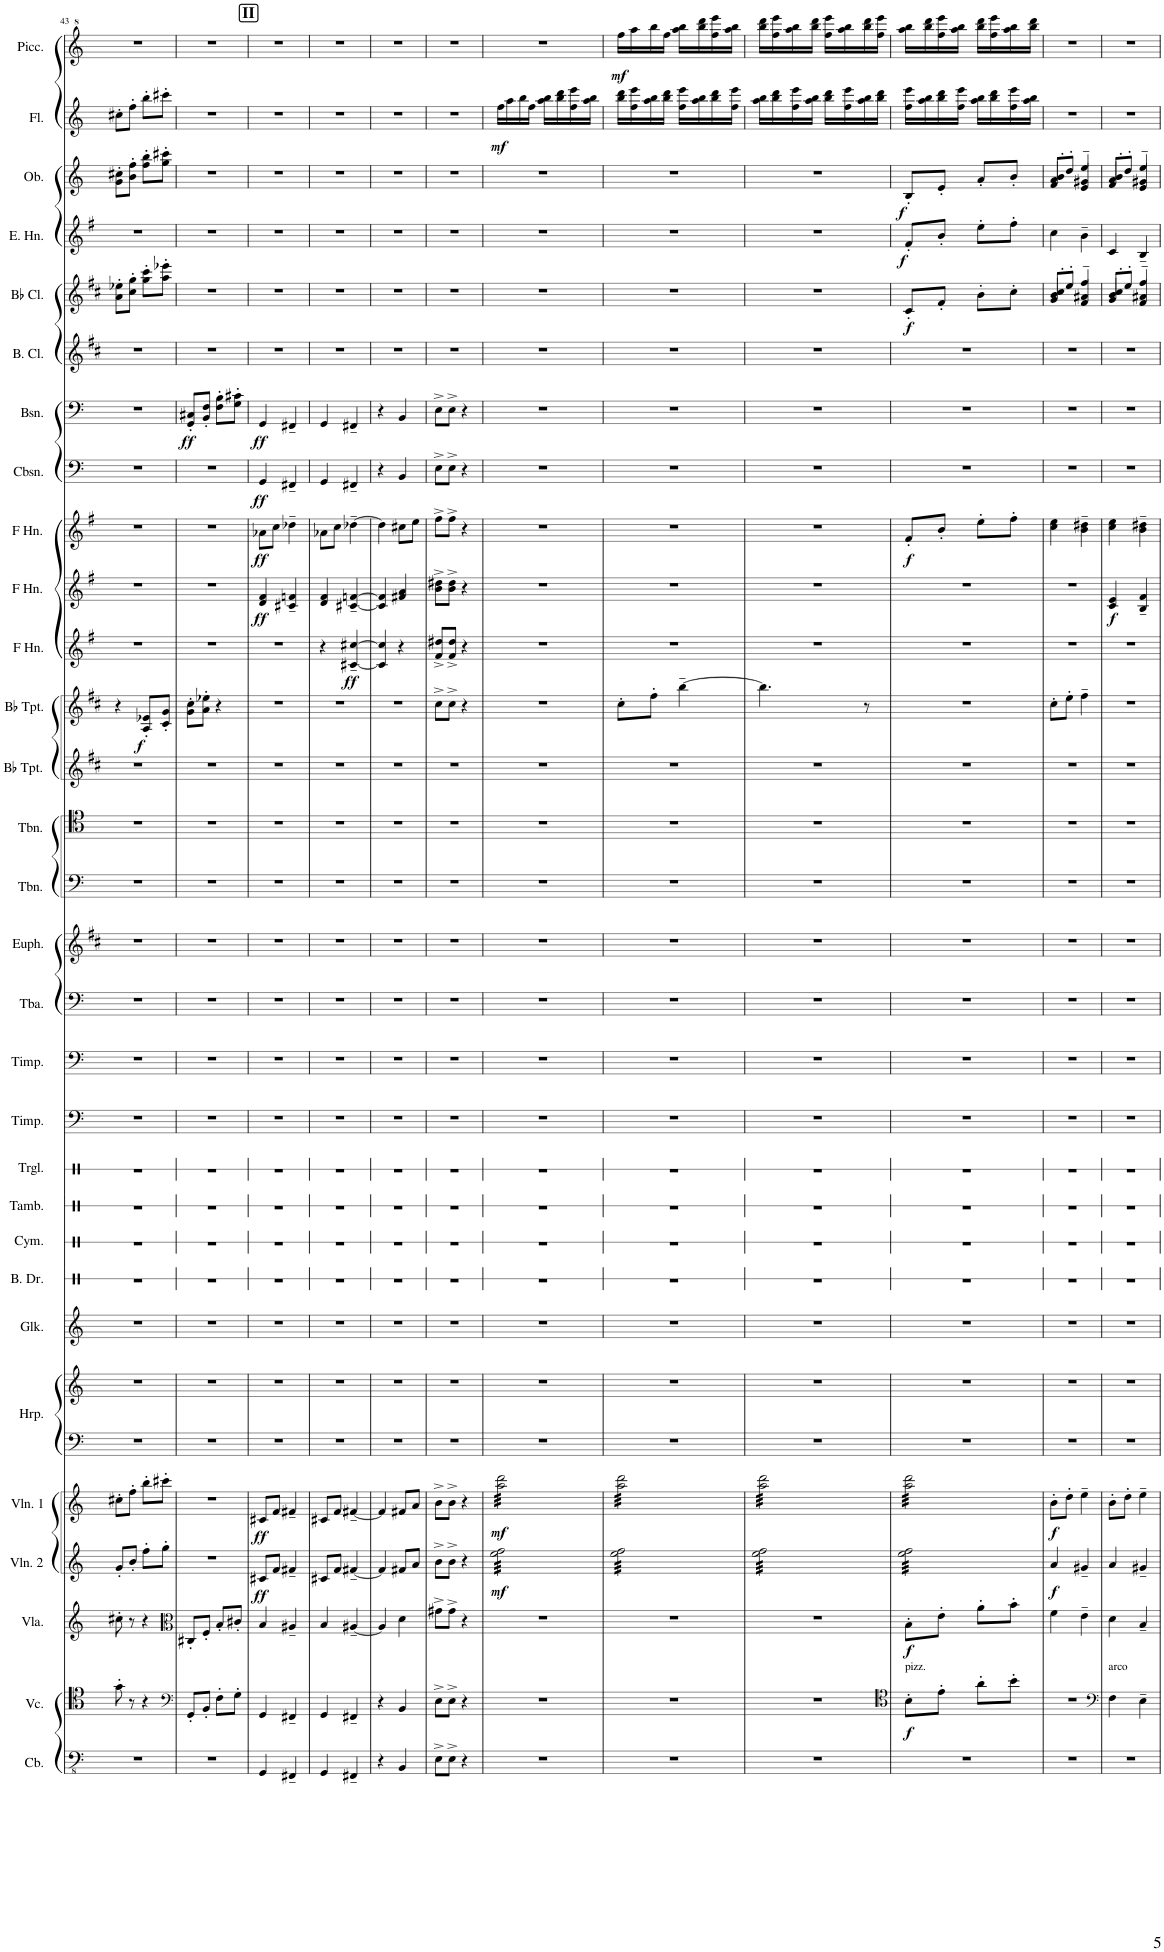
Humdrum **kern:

**kern	**kern	**dynam	**kern	**dynam	**kern	**dynam	**kern	**dynam	**kern	**kern	**kern	**kern	**kern	**kern	**kern	**kern	**kern	**kern	**kern	**kern	**kern	**kern	**kern	**dynam	**kern	**dynam	**kern	**dynam	**kern	**dynam	**kern	**dynam	**kern	**dynam	**kern	**kern	**dynam	**kern	**dynam	**kern	**dynam	**kern	**dynam	**kern	**dynam
*part30	*part29	*part29	*part28	*part28	*part27	*part27	*part26	*part26	*part25	*part25	*part24	*part23	*part22	*part21	*part20	*part19	*part18	*part17	*part16	*part15	*part14	*part13	*part12	*part12	*part11	*part11	*part10	*part10	*part9	*part9	*part8	*part8	*part7	*part7	*part6	*part5	*part5	*part4	*part4	*part3	*part3	*part2	*part2	*part1	*part1
*staff31	*staff30	*staff30	*staff29	*staff29	*staff28	*staff28	*staff27	*staff27	*staff26	*staff25	*staff24	*staff23	*staff22	*staff21	*staff20	*staff19	*staff18	*staff17	*staff16	*staff15	*staff14	*staff13	*staff12	*staff12	*staff11	*staff11	*staff10	*staff10	*staff9	*staff9	*staff8	*staff8	*staff7	*staff7	*staff6	*staff5	*staff5	*staff4	*staff4	*staff3	*staff3	*staff2	*staff2	*staff1	*staff1
*I"Contrabass	*I"Violoncellos	*	*I"Violas	*	*I"Violins 2	*	*I"Violins 1	*	*I"Harps	*	*I"Glockenspiel	*I"Bass Drum	*I"Cymbal	*I"Tambourine	*I"Triangle	*I"Timpani	*I"Timpani	*I"Tuba	*I"Euphonium	*I"Bass Trombone	*I"Tenor Trombones	*I"Bb Trumpet III IV	*I"Bb Trumpet I II	*	*I"F Horn V VI	*	*I"F Horn III IV	*	*I"F Horn I II	*	*I"Contrabassoon	*	*I"Bassoons	*	*I"Bass Clarinet	*I"Bb Clarinets	*	*I"English Horn	*	*I"Oboes	*	*I"Flutes	*	*I"Piccolos	*
*I'Cb.	*I'Vc.	*	*I'Vla.	*	*I'Vln. 2	*	*I'Vln. 1	*	*I'Hrp.	*	*I'Glk.	*I'B. Dr.	*I'Cym.	*I'Tamb.	*I'Trgl.	*I'Timp.	*I'Timp.	*I'Tba.	*I'Euph.	*I'Tbn.	*I'Tbn.	*I'Bb Tpt.	*I'Bb Tpt.	*	*I'F Hn.	*	*I'F Hn.	*	*I'F Hn.	*	*I'Cbsn.	*	*I'Bsn.	*	*I'B. Cl.	*I'Bb Cl.	*	*I'E. Hn.	*	*I'Ob.	*	*I'Fl.	*	*I'Picc.	*
!!LO:PB:g=z
*clefFv4	*clefC4	*	*clefG2	*	*clefG2	*	*clefG2	*	*clefF4	*clefG2	*clefG2	*clefX	*clefX	*clefX	*clefX	*clefF4	*clefF4	*clefF4	*clefG2	*clefF4	*clefC4	*clefG2	*clefG2	*	*clefG2	*	*clefG2	*	*clefG2	*	*clefF4	*	*clefF4	*	*clefG2	*clefG2	*	*clefG2	*	*clefG2	*	*clefG2	*	*clefG^2	*
*Trd7c12	*	*	*	*	*	*	*	*	*	*	*Trd-14c-24	*	*	*	*	*	*	*	*Trd8c14	*	*	*Trd1c2	*Trd1c2	*	*Trd4c7	*	*Trd4c7	*	*Trd4c7	*	*Trd7c12	*	*	*	*Trd8c14	*Trd1c2	*	*Trd4c7	*	*	*	*	*	*Trd-7c-12	*
*k[]	*k[]	*	*k[]	*	*k[]	*	*k[]	*	*k[]	*k[]	*k[]	*k[]	*k[]	*k[]	*k[]	*k[]	*k[]	*k[]	*k[f#c#]	*k[]	*k[]	*k[f#c#]	*k[f#c#]	*	*k[f#]	*	*k[f#]	*	*k[f#]	*	*k[]	*	*k[]	*	*k[f#c#]	*k[f#c#]	*	*k[f#]	*	*k[]	*	*k[]	*	*k[]	*
*M2/4	*M2/4	*	*M2/4	*	*M2/4	*	*M2/4	*	*M2/4	*M2/4	*M2/4	*M2/4	*M2/4	*M2/4	*M2/4	*M2/4	*M2/4	*M2/4	*M2/4	*M2/4	*M2/4	*M2/4	*M2/4	*	*M2/4	*	*M2/4	*	*M2/4	*	*M2/4	*	*M2/4	*	*M2/4	*M2/4	*	*M2/4	*	*M2/4	*	*M2/4	*	*M2/4	*
=43	=43	=43	=43	=43	=43	=43	=43	=43	=43	=43	=43	=43	=43	=43	=43	=43	=43	=43	=43	=43	=43	=43	=43	=43	=43	=43	=43	=43	=43	=43	=43	=43	=43	=43	=43	=43	=43	=43	=43	=43	=43	=43	=43	=43	=43
2r	8g'\	.	8cc#X'\	.	8g'/L	.	8cc#X'\L	.	2r	2r	2r	2r	2r	2r	2r	2r	2r	2r	2r	2r	2r	2r	4r	.	2r	.	2r	.	2r	.	2r	.	2r	.	2r	8a\' 8ee-X\'L	.	2r	.	8g\' 8cc#X\'L	.	8cc#X'\L	.	2r	.
.	8r	.	8r	.	8b'/J	.	8ff'\J	.	.	.	.	.	.	.	.	.	.	.	.	.	.	.	.	.	.	.	.	.	.	.	.	.	.	.	.	8cc#\' 8gg\'J	.	.	.	8b\' 8ff\'J	.	8ff'\J	.	.	.
!	!	!	!	!	!	!	!	!	!	!	!	!	!	!	!	!	!	!	!	!	!	!	!	!LO:DY:b	!	!	!	!	!	!	!	!	!	!	!	!	!	!	!	!	!	!	!	!	!
.	4r	.	4r	.	8ff'\L	.	8bb'\L	.	.	.	.	.	.	.	.	.	.	.	.	.	.	.	8A/' 8e-X/'L	f	.	.	.	.	.	.	.	.	.	.	.	8gg\' 8ccc#\'L	.	.	.	8ff\' 8bb\'L	.	8bb'\L	.	.	.
.	.	.	.	.	8gg'\J	.	8ccc#X'\J	.	.	.	.	.	.	.	.	.	.	.	.	.	.	.	8c#/' 8g/'J	.	.	.	.	.	.	.	.	.	.	.	.	8aa\' 8eee-X\'J	.	.	.	8gg\' 8ccc#X\'J	.	8ccc#X'\J	.	.	.
=44	=44	=44	=44	=44	=44	=44	=44	=44	=44	=44	=44	=44	=44	=44	=44	=44	=44	=44	=44	=44	=44	=44	=44	=44	=44	=44	=44	=44	=44	=44	=44	=44	=44	=44	=44	=44	=44	=44	=44	=44	=44	=44	=44	=44	=44
*	*clefF4	*	*clefC3	*	*	*	*	*	*	*	*	*	*	*	*	*	*	*	*	*	*	*	*	*	*	*	*	*	*	*	*	*	*	*	*	*	*	*	*	*	*	*	*	*	*
!	!	!	!	!	!	!	!	!	!	!	!	!	!	!	!	!	!	!	!	!	!	!	!	!	!	!	!	!	!	!	!	!	!	!LO:DY:b	!	!	!	!	!	!	!	!	!	!	!
2r	8GG'/L	.	8C#X'/L	.	2r	.	2r	.	2r	2r	2r	2r	2r	2r	2r	2r	2r	2r	2r	2r	2r	2r	8g\' 8cc#\'L	.	2r	.	2r	.	2r	.	2r	.	8GG/' 8C#X/'L	ff	2r	2r	.	2r	.	2r	.	2r	.	2r	.
.	8BB'/J	.	8F'/J	.	.	.	.	.	.	.	.	.	.	.	.	.	.	.	.	.	.	.	8a\' 8ee-X\'J	.	.	.	.	.	.	.	.	.	8BB/' 8F/'J	.	.	.	.	.	.	.	.	.	.	.	.
.	8F'\L	.	8B'/L	.	.	.	.	.	.	.	.	.	.	.	.	.	.	.	.	.	.	.	4r	.	.	.	.	.	.	.	.	.	8F\' 8B\'L	.	.	.	.	.	.	.	.	.	.	.	.
.	8G'\J	.	8c#X'/J	.	.	.	.	.	.	.	.	.	.	.	.	.	.	.	.	.	.	.	.	.	.	.	.	.	.	.	.	.	8G\' 8c#X\'J	.	.	.	.	.	.	.	.	.	.	.	.
!!LO:REH:place=s1:a:B:cj:fs=14:t=II
=45	=45	=45	=45	=45	=45	=45	=45	=45	=45	=45	=45	=45	=45	=45	=45	=45	=45	=45	=45	=45	=45	=45	=45	=45	=45	=45	=45	=45	=45	=45	=45	=45	=45	=45	=45	=45	=45	=45	=45	=45	=45	=45	=45	=45	=45
!	!	!	!	!	!	!LO:DY:b	!	!LO:DY:b	!	!	!	!	!	!	!	!	!	!	!	!	!	!	!	!	!	!	!	!LO:DY:b	!	!LO:DY:b	!	!LO:DY:b	!	!LO:DY:b	!	!	!	!	!	!	!	!	!	!	!
4GGG/	4GG/	.	4B/	.	8c#X/L	ff	8c#X/L	ff	2r	2r	2r	2r	2r	2r	2r	2r	2r	2r	2r	2r	2r	2r	2r	.	2r	.	4d/ 4f#/	ff	8a-X\L	ff	4GG/	ff	4GG/	ff	2r	2r	.	2r	.	2r	.	2r	.	2r	.
.	.	.	.	.	8f/J	.	8f/J	.	.	.	.	.	.	.	.	.	.	.	.	.	.	.	.	.	.	.	.	.	8cc\J	.	.	.	.	.	.	.	.	.	.	.	.	.	.	.	.
4FFF#X~/	4FF#X~/	.	4A#X~/	.	4f#X~/	.	4f#X~/	.	.	.	.	.	.	.	.	.	.	.	.	.	.	.	.	.	.	.	4c#X/~ 4fn/~	.	4dd-X~\	.	4FF#X~/	.	4FF#X~/	.	.	.	.	.	.	.	.	.	.	.	.
=46	=46	=46	=46	=46	=46	=46	=46	=46	=46	=46	=46	=46	=46	=46	=46	=46	=46	=46	=46	=46	=46	=46	=46	=46	=46	=46	=46	=46	=46	=46	=46	=46	=46	=46	=46	=46	=46	=46	=46	=46	=46	=46	=46	=46	=46
4GGG/	4GG/	.	4B/	.	8c#X/L	.	8c#X/L	.	2r	2r	2r	2r	2r	2r	2r	2r	2r	2r	2r	2r	2r	2r	2r	.	4r	.	4d/ 4f#/	.	8a-X\L	.	4GG/	.	4GG/	.	2r	2r	.	2r	.	2r	.	2r	.	2r	.
.	.	.	.	.	8f/J	.	8f/J	.	.	.	.	.	.	.	.	.	.	.	.	.	.	.	.	.	.	.	.	.	8cc\J	.	.	.	.	.	.	.	.	.	.	.	.	.	.	.	.
!	!	!	!	!	!	!	!	!	!	!	!	!	!	!	!	!	!	!	!	!	!	!	!	!	!	!LO:DY:b	!	!	!	!	!	!	!	!	!	!	!	!	!	!	!	!	!	!	!
4FFF#X~/	4FF#X~/	.	[4A#X~/	.	[4f#X~/	.	[4f#X~/	.	.	.	.	.	.	.	.	.	.	.	.	.	.	.	.	.	[4c#X/~ [4cc#X/~	ff	[4c#X/~ [4fn/~	.	[4dd-X~\	.	4FF#X~/	.	4FF#X~/	.	.	.	.	.	.	.	.	.	.	.	.
=47	=47	=47	=47	=47	=47	=47	=47	=47	=47	=47	=47	=47	=47	=47	=47	=47	=47	=47	=47	=47	=47	=47	=47	=47	=47	=47	=47	=47	=47	=47	=47	=47	=47	=47	=47	=47	=47	=47	=47	=47	=47	=47	=47	=47	=47
4r	4r	.	4A#/]	.	4f#/]	.	4f#/]	.	2r	2r	2r	2r	2r	2r	2r	2r	2r	2r	2r	2r	2r	2r	2r	.	4c#/] 4cc#/]	.	4c#/] 4f/]	.	4dd-\]	.	4r	.	4r	.	2r	2r	.	2r	.	2r	.	2r	.	2r	.
4BBB/	4BB/	.	4d\	.	8f#X/L	.	8f#X/L	.	.	.	.	.	.	.	.	.	.	.	.	.	.	.	.	.	4r	.	4f#X/ 4a/	.	8cc#X\L	.	4BB/	.	4BB/	.	.	.	.	.	.	.	.	.	.	.	.
.	.	.	.	.	8a/J	.	8a/J	.	.	.	.	.	.	.	.	.	.	.	.	.	.	.	.	.	.	.	.	.	8ee\J	.	.	.	.	.	.	.	.	.	.	.	.	.	.	.	.
=48	=48	=48	=48	=48	=48	=48	=48	=48	=48	=48	=48	=48	=48	=48	=48	=48	=48	=48	=48	=48	=48	=48	=48	=48	=48	=48	=48	=48	=48	=48	=48	=48	=48	=48	=48	=48	=48	=48	=48	=48	=48	=48	=48	=48	=48
8EE^\L	8E^\L	.	8g#X^\L	.	8b^\L	.	8b^\L	.	2r	2r	2r	2r	2r	2r	2r	2r	2r	2r	2r	2r	2r	2r	8cc#^\L	.	8f#/^ 8dd#X/^L	.	8b\^ 8dd#X\^L	.	8ff#^\L	.	8E^\L	.	8E^\L	.	2r	2r	.	2r	.	2r	.	2r	.	2r	.
8EE^\J	8E^\J	.	8g#^\J	.	8b^\J	.	8b^\J	.	.	.	.	.	.	.	.	.	.	.	.	.	.	.	8cc#^\J	.	8f#/^ 8dd#/^J	.	8b\^ 8dd#\^J	.	8ff#^\J	.	8E^\J	.	8E^\J	.	.	.	.	.	.	.	.	.	.	.	.
4r	4r	.	4r	.	4r	.	4r	.	.	.	.	.	.	.	.	.	.	.	.	.	.	.	4r	.	4r	.	4r	.	4r	.	4r	.	4r	.	.	.	.	.	.	.	.	.	.	.	.
=49	=49	=49	=49	=49	=49	=49	=49	=49	=49	=49	=49	=49	=49	=49	=49	=49	=49	=49	=49	=49	=49	=49	=49	=49	=49	=49	=49	=49	=49	=49	=49	=49	=49	=49	=49	=49	=49	=49	=49	=49	=49	=49	=49	=49	=49
!	!	!	!	!	!	!LO:DY:b	!	!LO:DY:b	!	!	!	!	!	!	!	!	!	!	!	!	!	!	!	!	!	!	!	!	!	!	!	!	!	!	!	!	!	!	!	!	!	!	!LO:DY:b	!	!
*	*	*	*	*	*tremolo	*	*	*	*	*	*	*	*	*	*	*	*	*	*	*	*	*	*	*	*	*	*	*	*	*	*	*	*	*	*	*	*	*	*	*	*	*	*	*	*
*	*	*	*	*	*	*	*tremolo	*	*	*	*	*	*	*	*	*	*	*	*	*	*	*	*	*	*	*	*	*	*	*	*	*	*	*	*	*	*	*	*	*	*	*	*	*	*
2r	2r	.	2r	.	32ee\ 32ff\LLL	mf	32aa\ 32ddd\LLL	mf	2r	2r	2r	2r	2r	2r	2r	2r	2r	2r	2r	2r	2r	2r	2r	.	2r	.	2r	.	2r	.	2r	.	2r	.	2r	2r	.	2r	.	2r	.	16ff\LL	mf	2r	.
.	.	.	.	.	32ee\ 32ff\	.	32aa\ 32ddd\	.	.	.	.	.	.	.	.	.	.	.	.	.	.	.	.	.	.	.	.	.	.	.	.	.	.	.	.	.	.	.	.	.	.	.	.	.	.
.	.	.	.	.	32ee\ 32ff\	.	32aa\ 32ddd\	.	.	.	.	.	.	.	.	.	.	.	.	.	.	.	.	.	.	.	.	.	.	.	.	.	.	.	.	.	.	.	.	.	.	16aa\	.	.	.
.	.	.	.	.	32ee\ 32ff\	.	32aa\ 32ddd\	.	.	.	.	.	.	.	.	.	.	.	.	.	.	.	.	.	.	.	.	.	.	.	.	.	.	.	.	.	.	.	.	.	.	.	.	.	.
.	.	.	.	.	32ee\ 32ff\	.	32aa\ 32ddd\	.	.	.	.	.	.	.	.	.	.	.	.	.	.	.	.	.	.	.	.	.	.	.	.	.	.	.	.	.	.	.	.	.	.	16bb\	.	.	.
.	.	.	.	.	32ee\ 32ff\	.	32aa\ 32ddd\	.	.	.	.	.	.	.	.	.	.	.	.	.	.	.	.	.	.	.	.	.	.	.	.	.	.	.	.	.	.	.	.	.	.	.	.	.	.
.	.	.	.	.	32ee\ 32ff\	.	32aa\ 32ddd\	.	.	.	.	.	.	.	.	.	.	.	.	.	.	.	.	.	.	.	.	.	.	.	.	.	.	.	.	.	.	.	.	.	.	16ff\JJ	.	.	.
.	.	.	.	.	32ee\ 32ff\	.	32aa\ 32ddd\	.	.	.	.	.	.	.	.	.	.	.	.	.	.	.	.	.	.	.	.	.	.	.	.	.	.	.	.	.	.	.	.	.	.	.	.	.	.
.	.	.	.	.	32ee\ 32ff\	.	32aa\ 32ddd\	.	.	.	.	.	.	.	.	.	.	.	.	.	.	.	.	.	.	.	.	.	.	.	.	.	.	.	.	.	.	.	.	.	.	16aa\ 16bb\LL	.	.	.
.	.	.	.	.	32ee\ 32ff\	.	32aa\ 32ddd\	.	.	.	.	.	.	.	.	.	.	.	.	.	.	.	.	.	.	.	.	.	.	.	.	.	.	.	.	.	.	.	.	.	.	.	.	.	.
.	.	.	.	.	32ee\ 32ff\	.	32aa\ 32ddd\	.	.	.	.	.	.	.	.	.	.	.	.	.	.	.	.	.	.	.	.	.	.	.	.	.	.	.	.	.	.	.	.	.	.	16bb\ 16ddd\	.	.	.
.	.	.	.	.	32ee\ 32ff\	.	32aa\ 32ddd\	.	.	.	.	.	.	.	.	.	.	.	.	.	.	.	.	.	.	.	.	.	.	.	.	.	.	.	.	.	.	.	.	.	.	.	.	.	.
.	.	.	.	.	32ee\ 32ff\	.	32aa\ 32ddd\	.	.	.	.	.	.	.	.	.	.	.	.	.	.	.	.	.	.	.	.	.	.	.	.	.	.	.	.	.	.	.	.	.	.	16ff\ 16eee\	.	.	.
.	.	.	.	.	32ee\ 32ff\	.	32aa\ 32ddd\	.	.	.	.	.	.	.	.	.	.	.	.	.	.	.	.	.	.	.	.	.	.	.	.	.	.	.	.	.	.	.	.	.	.	.	.	.	.
.	.	.	.	.	32ee\ 32ff\	.	32aa\ 32ddd\	.	.	.	.	.	.	.	.	.	.	.	.	.	.	.	.	.	.	.	.	.	.	.	.	.	.	.	.	.	.	.	.	.	.	16aa\ 16bb\JJ	.	.	.
.	.	.	.	.	32ee\ 32ff\JJJ	.	32aa\ 32ddd\JJJ	.	.	.	.	.	.	.	.	.	.	.	.	.	.	.	.	.	.	.	.	.	.	.	.	.	.	.	.	.	.	.	.	.	.	.	.	.	.
=50	=50	=50	=50	=50	=50	=50	=50	=50	=50	=50	=50	=50	=50	=50	=50	=50	=50	=50	=50	=50	=50	=50	=50	=50	=50	=50	=50	=50	=50	=50	=50	=50	=50	=50	=50	=50	=50	=50	=50	=50	=50	=50	=50	=50	=50
!	!	!	!	!	!	!	!	!	!	!	!	!	!	!	!	!	!	!	!	!	!	!	!	!	!	!	!	!	!	!	!	!	!	!	!	!	!	!	!	!	!	!	!	!	!LO:DY:b
2r	2r	.	2r	.	32ee\ 32ff\LLL	.	32aa\ 32ddd\LLL	.	2r	2r	2r	2r	2r	2r	2r	2r	2r	2r	2r	2r	2r	2r	8cc#'\L	.	2r	.	2r	.	2r	.	2r	.	2r	.	2r	2r	.	2r	.	2r	.	16bb\ 16ddd\LL	.	16fff\LL	mf
.	.	.	.	.	32ee\ 32ff\	.	32aa\ 32ddd\	.	.	.	.	.	.	.	.	.	.	.	.	.	.	.	.	.	.	.	.	.	.	.	.	.	.	.	.	.	.	.	.	.	.	.	.	.	.
.	.	.	.	.	32ee\ 32ff\	.	32aa\ 32ddd\	.	.	.	.	.	.	.	.	.	.	.	.	.	.	.	.	.	.	.	.	.	.	.	.	.	.	.	.	.	.	.	.	.	.	16ff\ 16eee\	.	16aaa\	.
.	.	.	.	.	32ee\ 32ff\	.	32aa\ 32ddd\	.	.	.	.	.	.	.	.	.	.	.	.	.	.	.	.	.	.	.	.	.	.	.	.	.	.	.	.	.	.	.	.	.	.	.	.	.	.
.	.	.	.	.	32ee\ 32ff\	.	32aa\ 32ddd\	.	.	.	.	.	.	.	.	.	.	.	.	.	.	.	8ff#'\J	.	.	.	.	.	.	.	.	.	.	.	.	.	.	.	.	.	.	16aa\ 16bb\	.	16bbb\	.
.	.	.	.	.	32ee\ 32ff\	.	32aa\ 32ddd\	.	.	.	.	.	.	.	.	.	.	.	.	.	.	.	.	.	.	.	.	.	.	.	.	.	.	.	.	.	.	.	.	.	.	.	.	.	.
.	.	.	.	.	32ee\ 32ff\	.	32aa\ 32ddd\	.	.	.	.	.	.	.	.	.	.	.	.	.	.	.	.	.	.	.	.	.	.	.	.	.	.	.	.	.	.	.	.	.	.	16bb\ 16ddd\JJ	.	16fff\JJ	.
.	.	.	.	.	32ee\ 32ff\	.	32aa\ 32ddd\	.	.	.	.	.	.	.	.	.	.	.	.	.	.	.	.	.	.	.	.	.	.	.	.	.	.	.	.	.	.	.	.	.	.	.	.	.	.
.	.	.	.	.	32ee\ 32ff\	.	32aa\ 32ddd\	.	.	.	.	.	.	.	.	.	.	.	.	.	.	.	[4bb~\	.	.	.	.	.	.	.	.	.	.	.	.	.	.	.	.	.	.	16ff\ 16eee\LL	.	16aaa\ 16bbb\LL	.
.	.	.	.	.	32ee\ 32ff\	.	32aa\ 32ddd\	.	.	.	.	.	.	.	.	.	.	.	.	.	.	.	.	.	.	.	.	.	.	.	.	.	.	.	.	.	.	.	.	.	.	.	.	.	.
.	.	.	.	.	32ee\ 32ff\	.	32aa\ 32ddd\	.	.	.	.	.	.	.	.	.	.	.	.	.	.	.	.	.	.	.	.	.	.	.	.	.	.	.	.	.	.	.	.	.	.	16aa\ 16bb\	.	16bbb\ 16dddd\	.
.	.	.	.	.	32ee\ 32ff\	.	32aa\ 32ddd\	.	.	.	.	.	.	.	.	.	.	.	.	.	.	.	.	.	.	.	.	.	.	.	.	.	.	.	.	.	.	.	.	.	.	.	.	.	.
.	.	.	.	.	32ee\ 32ff\	.	32aa\ 32ddd\	.	.	.	.	.	.	.	.	.	.	.	.	.	.	.	.	.	.	.	.	.	.	.	.	.	.	.	.	.	.	.	.	.	.	16bb\ 16ddd\	.	16fff\ 16eeee\	.
.	.	.	.	.	32ee\ 32ff\	.	32aa\ 32ddd\	.	.	.	.	.	.	.	.	.	.	.	.	.	.	.	.	.	.	.	.	.	.	.	.	.	.	.	.	.	.	.	.	.	.	.	.	.	.
.	.	.	.	.	32ee\ 32ff\	.	32aa\ 32ddd\	.	.	.	.	.	.	.	.	.	.	.	.	.	.	.	.	.	.	.	.	.	.	.	.	.	.	.	.	.	.	.	.	.	.	16ff\ 16eee\JJ	.	16aaa\ 16bbb\JJ	.
.	.	.	.	.	32ee\ 32ff\JJJ	.	32aa\ 32ddd\JJJ	.	.	.	.	.	.	.	.	.	.	.	.	.	.	.	.	.	.	.	.	.	.	.	.	.	.	.	.	.	.	.	.	.	.	.	.	.	.
=51	=51	=51	=51	=51	=51	=51	=51	=51	=51	=51	=51	=51	=51	=51	=51	=51	=51	=51	=51	=51	=51	=51	=51	=51	=51	=51	=51	=51	=51	=51	=51	=51	=51	=51	=51	=51	=51	=51	=51	=51	=51	=51	=51	=51	=51
2r	2r	.	2r	.	32ee\ 32ff\LLL	.	32aa\ 32ddd\LLL	.	2r	2r	2r	2r	2r	2r	2r	2r	2r	2r	2r	2r	2r	2r	4.bb\]	.	2r	.	2r	.	2r	.	2r	.	2r	.	2r	2r	.	2r	.	2r	.	16aa\ 16bb\LL	.	16bbb\ 16dddd\LL	.
.	.	.	.	.	32ee\ 32ff\	.	32aa\ 32ddd\	.	.	.	.	.	.	.	.	.	.	.	.	.	.	.	.	.	.	.	.	.	.	.	.	.	.	.	.	.	.	.	.	.	.	.	.	.	.
.	.	.	.	.	32ee\ 32ff\	.	32aa\ 32ddd\	.	.	.	.	.	.	.	.	.	.	.	.	.	.	.	.	.	.	.	.	.	.	.	.	.	.	.	.	.	.	.	.	.	.	16bb\ 16ddd\	.	16fff\ 16eeee\	.
.	.	.	.	.	32ee\ 32ff\	.	32aa\ 32ddd\	.	.	.	.	.	.	.	.	.	.	.	.	.	.	.	.	.	.	.	.	.	.	.	.	.	.	.	.	.	.	.	.	.	.	.	.	.	.
.	.	.	.	.	32ee\ 32ff\	.	32aa\ 32ddd\	.	.	.	.	.	.	.	.	.	.	.	.	.	.	.	.	.	.	.	.	.	.	.	.	.	.	.	.	.	.	.	.	.	.	16ff\ 16eee\	.	16aaa\ 16bbb\	.
.	.	.	.	.	32ee\ 32ff\	.	32aa\ 32ddd\	.	.	.	.	.	.	.	.	.	.	.	.	.	.	.	.	.	.	.	.	.	.	.	.	.	.	.	.	.	.	.	.	.	.	.	.	.	.
.	.	.	.	.	32ee\ 32ff\	.	32aa\ 32ddd\	.	.	.	.	.	.	.	.	.	.	.	.	.	.	.	.	.	.	.	.	.	.	.	.	.	.	.	.	.	.	.	.	.	.	16aa\ 16bb\JJ	.	16bbb\ 16dddd\JJ	.
.	.	.	.	.	32ee\ 32ff\	.	32aa\ 32ddd\	.	.	.	.	.	.	.	.	.	.	.	.	.	.	.	.	.	.	.	.	.	.	.	.	.	.	.	.	.	.	.	.	.	.	.	.	.	.
.	.	.	.	.	32ee\ 32ff\	.	32aa\ 32ddd\	.	.	.	.	.	.	.	.	.	.	.	.	.	.	.	.	.	.	.	.	.	.	.	.	.	.	.	.	.	.	.	.	.	.	16bb\ 16ddd\LL	.	16fff\ 16eeee\LL	.
.	.	.	.	.	32ee\ 32ff\	.	32aa\ 32ddd\	.	.	.	.	.	.	.	.	.	.	.	.	.	.	.	.	.	.	.	.	.	.	.	.	.	.	.	.	.	.	.	.	.	.	.	.	.	.
.	.	.	.	.	32ee\ 32ff\	.	32aa\ 32ddd\	.	.	.	.	.	.	.	.	.	.	.	.	.	.	.	.	.	.	.	.	.	.	.	.	.	.	.	.	.	.	.	.	.	.	16ff\ 16eee\	.	16aaa\ 16bbb\	.
.	.	.	.	.	32ee\ 32ff\	.	32aa\ 32ddd\	.	.	.	.	.	.	.	.	.	.	.	.	.	.	.	.	.	.	.	.	.	.	.	.	.	.	.	.	.	.	.	.	.	.	.	.	.	.
.	.	.	.	.	32ee\ 32ff\	.	32aa\ 32ddd\	.	.	.	.	.	.	.	.	.	.	.	.	.	.	.	8r	.	.	.	.	.	.	.	.	.	.	.	.	.	.	.	.	.	.	16aa\ 16bb\	.	16bbb\ 16dddd\	.
.	.	.	.	.	32ee\ 32ff\	.	32aa\ 32ddd\	.	.	.	.	.	.	.	.	.	.	.	.	.	.	.	.	.	.	.	.	.	.	.	.	.	.	.	.	.	.	.	.	.	.	.	.	.	.
.	.	.	.	.	32ee\ 32ff\	.	32aa\ 32ddd\	.	.	.	.	.	.	.	.	.	.	.	.	.	.	.	.	.	.	.	.	.	.	.	.	.	.	.	.	.	.	.	.	.	.	16bb\ 16ddd\JJ	.	16fff\ 16eeee\JJ	.
.	.	.	.	.	32ee\ 32ff\JJJ	.	32aa\ 32ddd\JJJ	.	.	.	.	.	.	.	.	.	.	.	.	.	.	.	.	.	.	.	.	.	.	.	.	.	.	.	.	.	.	.	.	.	.	.	.	.	.
=52	=52	=52	=52	=52	=52	=52	=52	=52	=52	=52	=52	=52	=52	=52	=52	=52	=52	=52	=52	=52	=52	=52	=52	=52	=52	=52	=52	=52	=52	=52	=52	=52	=52	=52	=52	=52	=52	=52	=52	=52	=52	=52	=52	=52	=52
*	*clefC4	*	*	*	*	*	*	*	*	*	*	*	*	*	*	*	*	*	*	*	*	*	*	*	*	*	*	*	*	*	*	*	*	*	*	*	*	*	*	*	*	*	*	*	*
!	!LO:TX:a:t=pizz.	!	!	!	!	!	!	!	!	!	!	!	!	!	!	!	!	!	!	!	!	!	!	!	!	!	!	!	!	!	!	!	!	!	!	!	!	!	!	!	!	!	!	!	!
!	!	!LO:DY:b	!	!LO:DY:b	!	!	!	!	!	!	!	!	!	!	!	!	!	!	!	!	!	!	!	!	!	!	!	!	!	!LO:DY:b	!	!	!	!	!	!	!LO:DY:b	!	!LO:DY:b	!	!LO:DY:b	!	!	!	!
2r	8B'\L	f	8B'\L	f	32ee\ 32ff\LLL	.	32aa\ 32ddd\LLL	.	2r	2r	2r	2r	2r	2r	2r	2r	2r	2r	2r	2r	2r	2r	2r	.	2r	.	2r	.	8f#'/L	f	2r	.	2r	.	2r	8c#'/L	f	8f#'/L	f	8B'/L	f	16ff\ 16eee\LL	.	16aaa\ 16bbb\LL	.
.	.	.	.	.	32ee\ 32ff\	.	32aa\ 32ddd\	.	.	.	.	.	.	.	.	.	.	.	.	.	.	.	.	.	.	.	.	.	.	.	.	.	.	.	.	.	.	.	.	.	.	.	.	.	.
.	.	.	.	.	32ee\ 32ff\	.	32aa\ 32ddd\	.	.	.	.	.	.	.	.	.	.	.	.	.	.	.	.	.	.	.	.	.	.	.	.	.	.	.	.	.	.	.	.	.	.	16aa\ 16bb\	.	16bbb\ 16dddd\	.
.	.	.	.	.	32ee\ 32ff\	.	32aa\ 32ddd\	.	.	.	.	.	.	.	.	.	.	.	.	.	.	.	.	.	.	.	.	.	.	.	.	.	.	.	.	.	.	.	.	.	.	.	.	.	.
.	8e'\J	.	8e'\J	.	32ee\ 32ff\	.	32aa\ 32ddd\	.	.	.	.	.	.	.	.	.	.	.	.	.	.	.	.	.	.	.	.	.	8b'/J	.	.	.	.	.	.	8f#'/J	.	8b'/J	.	8e'/J	.	16bb\ 16ddd\	.	16fff\ 16eeee\	.
.	.	.	.	.	32ee\ 32ff\	.	32aa\ 32ddd\	.	.	.	.	.	.	.	.	.	.	.	.	.	.	.	.	.	.	.	.	.	.	.	.	.	.	.	.	.	.	.	.	.	.	.	.	.	.
.	.	.	.	.	32ee\ 32ff\	.	32aa\ 32ddd\	.	.	.	.	.	.	.	.	.	.	.	.	.	.	.	.	.	.	.	.	.	.	.	.	.	.	.	.	.	.	.	.	.	.	16ff\ 16eee\JJ	.	16aaa\ 16bbb\JJ	.
.	.	.	.	.	32ee\ 32ff\	.	32aa\ 32ddd\	.	.	.	.	.	.	.	.	.	.	.	.	.	.	.	.	.	.	.	.	.	.	.	.	.	.	.	.	.	.	.	.	.	.	.	.	.	.
.	8a'\L	.	8a'\L	.	32ee\ 32ff\	.	32aa\ 32ddd\	.	.	.	.	.	.	.	.	.	.	.	.	.	.	.	.	.	.	.	.	.	8ee'\L	.	.	.	.	.	.	8b'\L	.	8ee'\L	.	8a'/L	.	16aa\ 16bb\LL	.	16bbb\ 16dddd\LL	.
.	.	.	.	.	32ee\ 32ff\	.	32aa\ 32ddd\	.	.	.	.	.	.	.	.	.	.	.	.	.	.	.	.	.	.	.	.	.	.	.	.	.	.	.	.	.	.	.	.	.	.	.	.	.	.
.	.	.	.	.	32ee\ 32ff\	.	32aa\ 32ddd\	.	.	.	.	.	.	.	.	.	.	.	.	.	.	.	.	.	.	.	.	.	.	.	.	.	.	.	.	.	.	.	.	.	.	16bb\ 16ddd\	.	16fff\ 16eeee\	.
.	.	.	.	.	32ee\ 32ff\	.	32aa\ 32ddd\	.	.	.	.	.	.	.	.	.	.	.	.	.	.	.	.	.	.	.	.	.	.	.	.	.	.	.	.	.	.	.	.	.	.	.	.	.	.
.	8b'\J	.	8b'\J	.	32ee\ 32ff\	.	32aa\ 32ddd\	.	.	.	.	.	.	.	.	.	.	.	.	.	.	.	.	.	.	.	.	.	8ff#'\J	.	.	.	.	.	.	8cc#'\J	.	8ff#'\J	.	8b'/J	.	16ff\ 16eee\	.	16aaa\ 16bbb\	.
.	.	.	.	.	32ee\ 32ff\	.	32aa\ 32ddd\	.	.	.	.	.	.	.	.	.	.	.	.	.	.	.	.	.	.	.	.	.	.	.	.	.	.	.	.	.	.	.	.	.	.	.	.	.	.
.	.	.	.	.	32ee\ 32ff\	.	32aa\ 32ddd\	.	.	.	.	.	.	.	.	.	.	.	.	.	.	.	.	.	.	.	.	.	.	.	.	.	.	.	.	.	.	.	.	.	.	16aa\ 16bb\JJ	.	16bbb\ 16dddd\JJ	.
.	.	.	.	.	32ee\ 32ff\JJJ	.	32aa\ 32ddd\JJJ	.	.	.	.	.	.	.	.	.	.	.	.	.	.	.	.	.	.	.	.	.	.	.	.	.	.	.	.	.	.	.	.	.	.	.	.	.	.
*	*	*	*	*	*	*	*Xtremolo	*	*	*	*	*	*	*	*	*	*	*	*	*	*	*	*	*	*	*	*	*	*	*	*	*	*	*	*	*	*	*	*	*	*	*	*	*	*
*	*	*	*	*	*Xtremolo	*	*	*	*	*	*	*	*	*	*	*	*	*	*	*	*	*	*	*	*	*	*	*	*	*	*	*	*	*	*	*	*	*	*	*	*	*	*	*	*
=53	=53	=53	=53	=53	=53	=53	=53	=53	=53	=53	=53	=53	=53	=53	=53	=53	=53	=53	=53	=53	=53	=53	=53	=53	=53	=53	=53	=53	=53	=53	=53	=53	=53	=53	=53	=53	=53	=53	=53	=53	=53	=53	=53	=53	=53
*	*	*	*	*	*	*	*	*	*	*	*	*	*	*	*	*	*	*	*	*	*	*	*	*	*	*	*	*	*	*	*	*	*	*	*	*^	*	*	*	*^	*	*	*	*	*
!	!	!	!	!	!	!LO:DY:b	!	!LO:DY:b	!	!	!	!	!	!	!	!	!	!	!	!	!	!	!	!	!	!	!	!	!	!	!	!	!	!	!	!	!	!	!	!	!	!	!	!	!	!	!
2r	2r	.	4f\	.	4a/	f	8b'\L	f	2r	2r	2r	2r	2r	2r	2r	2r	2r	2r	2r	2r	2r	2r	8cc#'\L	.	2r	.	2r	.	4cc\ 4ee\	.	2r	.	2r	.	2r	4g/ 4b/	8cc#'/L	.	4cc\	.	4f/ 4a/	8b'/L	.	2r	.	2r	.
.	.	.	.	.	.	.	8dd'\J	.	.	.	.	.	.	.	.	.	.	.	.	.	.	.	8ee'\J	.	.	.	.	.	.	.	.	.	.	.	.	.	8ee'/J	.	.	.	.	8dd'/J	.	.	.	.	.
.	.	.	4e~\	.	4g#X~/	.	4ee~\	.	.	.	.	.	.	.	.	.	.	.	.	.	.	.	4ff#~\	.	.	.	.	.	4b\~ 4dd#X\~	.	.	.	.	.	.	4f#/ 4a#X/	4ff#~/	.	4b~\	.	4e/ 4g#X/	4ee~/	.	.	.	.	.
=54	=54	=54	=54	=54	=54	=54	=54	=54	=54	=54	=54	=54	=54	=54	=54	=54	=54	=54	=54	=54	=54	=54	=54	=54	=54	=54	=54	=54	=54	=54	=54	=54	=54	=54	=54	=54	=54	=54	=54	=54	=54	=54	=54	=54	=54	=54	=54
*	*clefF4	*	*	*	*	*	*	*	*	*	*	*	*	*	*	*	*	*	*	*	*	*	*	*	*	*	*	*	*	*	*	*	*	*	*	*	*	*	*	*	*	*	*	*	*	*	*
!	!LO:TX:a:t=arco	!	!	!	!	!	!	!	!	!	!	!	!	!	!	!	!	!	!	!	!	!	!	!	!	!	!	!	!	!	!	!	!	!	!	!	!	!	!	!	!	!	!	!	!	!	!
!	!	!	!	!	!	!	!	!	!	!	!	!	!	!	!	!	!	!	!	!	!	!	!	!	!	!	!	!LO:DY:b	!	!	!	!	!	!	!	!	!	!	!	!	!	!	!	!	!	!	!
2r	4F\	.	4d\	.	4a/	.	8b'\L	.	2r	2r	2r	2r	2r	2r	2r	2r	2r	2r	2r	2r	2r	2r	2r	.	2r	.	4c/ 4e/	f	4cc\ 4ee\	.	2r	.	2r	.	2r	4g/ 4b/	8cc#'/L	.	4c/	.	4f/ 4a/	8b'/L	.	2r	.	2r	.
.	.	.	.	.	.	.	8dd'\J	.	.	.	.	.	.	.	.	.	.	.	.	.	.	.	.	.	.	.	.	.	.	.	.	.	.	.	.	.	8ee'/J	.	.	.	.	8dd'/J	.	.	.	.	.
.	4E~\	.	4B~/	.	4g#X~/	.	4ee~\	.	.	.	.	.	.	.	.	.	.	.	.	.	.	.	.	.	.	.	4B/~ 4f#/~	.	4b\~ 4dd#X\~	.	.	.	.	.	.	4f#/ 4a#X/	4ff#~/	.	4B~/	.	4e/ 4g#X/	4ee~/	.	.	.	.	.
*	*	*	*	*	*	*	*	*	*	*	*	*	*	*	*	*	*	*	*	*	*	*	*	*	*	*	*	*	*	*	*	*	*	*	*	*v	*v	*	*	*	*v	*v	*	*	*	*	*
=	=	=	=	=	=	=	=	=	=	=	=	=	=	=	=	=	=	=	=	=	=	=	=	=	=	=	=	=	=	=	=	=	=	=	=	=	=	=	=	=	=	=	=	=	=
*-	*-	*-	*-	*-	*-	*-	*-	*-	*-	*-	*-	*-	*-	*-	*-	*-	*-	*-	*-	*-	*-	*-	*-	*-	*-	*-	*-	*-	*-	*-	*-	*-	*-	*-	*-	*-	*-	*-	*-	*-	*-	*-	*-	*-	*-
